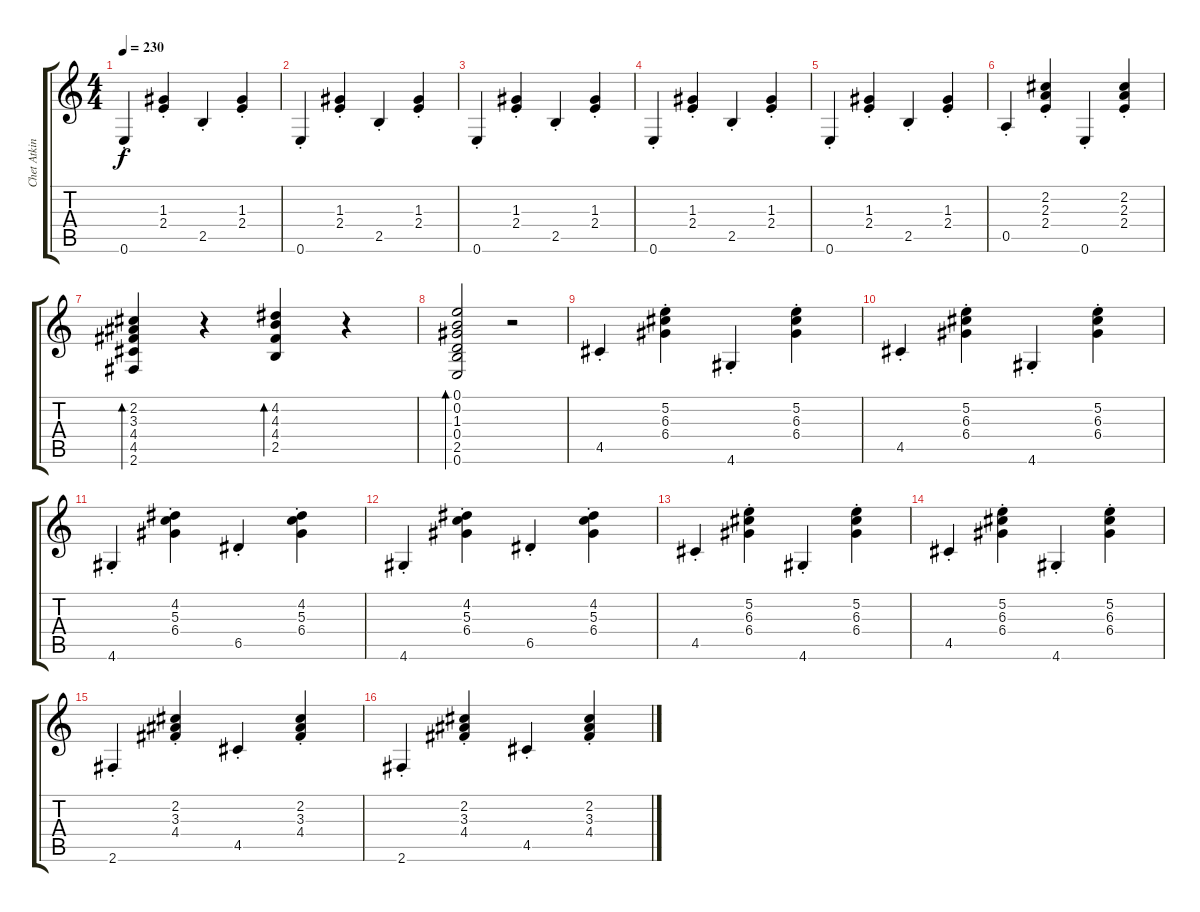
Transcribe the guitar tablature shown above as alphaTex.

\track ("Chet Atkins" "Chet Atkin") {instrument electricguitarjazz}
\staff {score tabs}
\tuning (E4 B3 G3 D3 A2 E2) {hide}
\ts (4 4)
\tempo 230
\clef g2
\ks c
0.6{st}.4{dy f} (1.3{st} 2.4{st}).4 2.5{st}.4 (1.3{st} 2.4{st}).4 |
0.6{st}.4 (1.3{st} 2.4{st}).4 2.5{st}.4 (1.3{st} 2.4{st}).4 |
0.6{st}.4 (1.3{st} 2.4{st}).4 2.5{st}.4 (1.3{st} 2.4{st}).4 |
0.6{st}.4 (1.3{st} 2.4{st}).4 2.5{st}.4 (1.3{st} 2.4{st}).4 |
0.6{st}.4 (1.3{st} 2.4{st}).4 2.5{st}.4 (1.3{st} 2.4{st}).4 |
0.5{st}.4 (2.2{st} 2.3{st} 2.4{st}).4 0.6{st}.4 (2.2{st} 2.3{st} 2.4{st}).4 |
(2.2 3.3 4.4 4.5 2.6).4{bd 120} r.4 (4.2 4.3 4.4 2.5).4{bd 120} r.4 |
(0.1 0.2 1.3 0.4 2.5 0.6).2{bd 120} r.2 |
4.5{st}.4 (5.2{st} 6.3{st} 6.4{st}).4 4.6{st}.4 (5.2{st} 6.3{st} 6.4{st}).4 |
4.5{st}.4 (5.2{st} 6.3{st} 6.4{st}).4 4.6{st}.4 (5.2{st} 6.3{st} 6.4{st}).4 |
4.6{st}.4 (4.2{st} 5.3{st} 6.4{st}).4 6.5{st}.4 (4.2{st} 5.3{st} 6.4{st}).4 |
4.6{st}.4 (4.2{st} 5.3{st} 6.4{st}).4 6.5{st}.4 (4.2{st} 5.3{st} 6.4{st}).4 |
4.5{st}.4 (5.2{st} 6.3{st} 6.4{st}).4 4.6{st}.4 (5.2{st} 6.3{st} 6.4{st}).4 |
4.5{st}.4 (5.2{st} 6.3{st} 6.4{st}).4 4.6{st}.4 (5.2{st} 6.3{st} 6.4{st}).4 |
2.6{st}.4 (2.2{st} 3.3{st} 4.4{st}).4 4.5{st}.4 (2.2{st} 3.3{st} 4.4{st}).4 |
2.6{st}.4 (2.2{st} 3.3{st} 4.4{st}).4 4.5{st}.4 (2.2{st} 3.3{st} 4.4{st}).4
